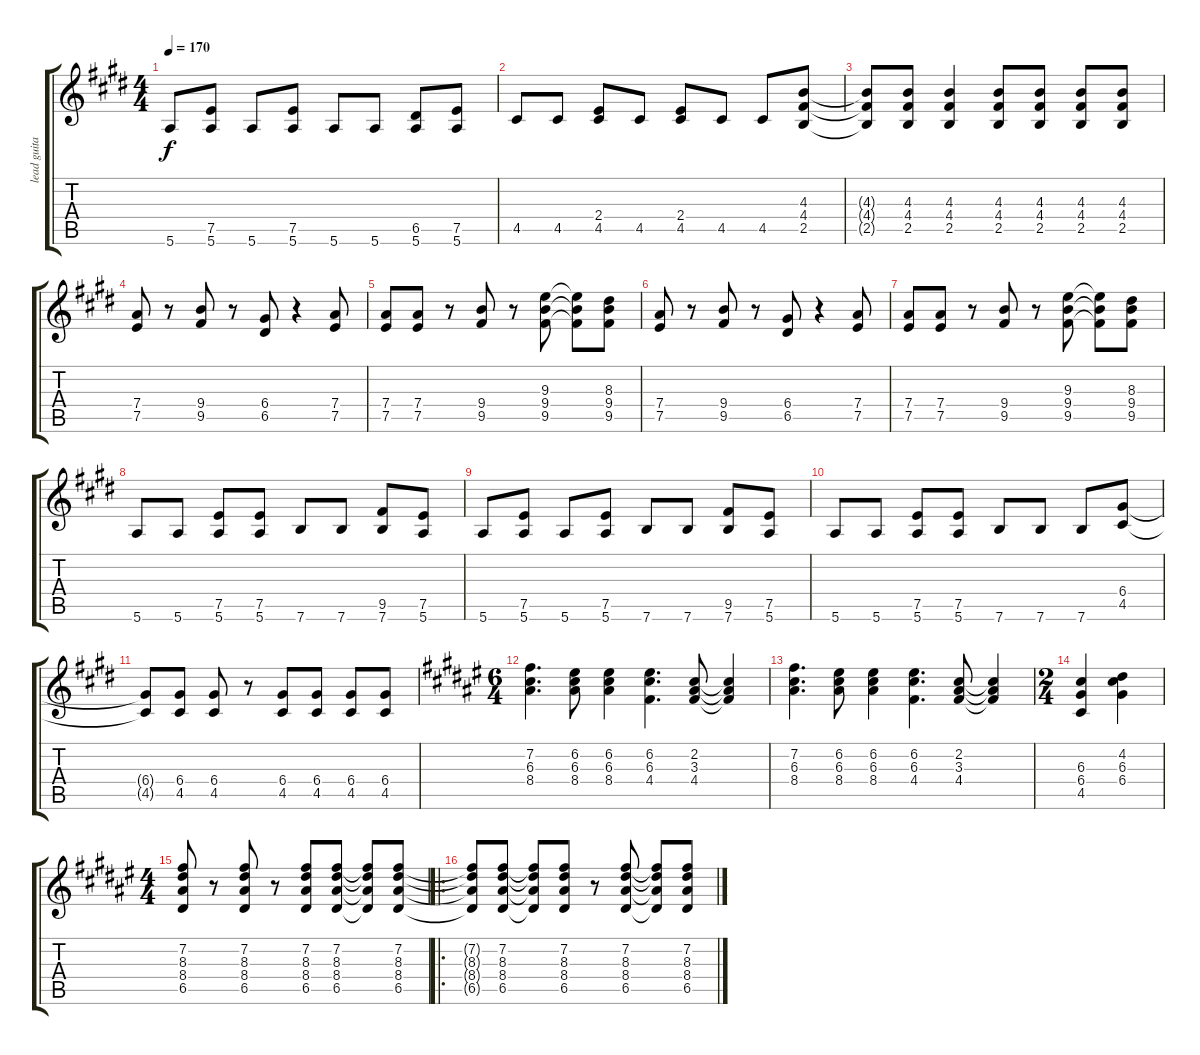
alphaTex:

\track ("lead guitar" "lead guita") {instrument distortionguitar}
\staff {score tabs}
\tuning (E4 B3 G3 D3 A2 E2) {hide}
\ts (4 4)
\tempo 170
\clef g2
\ks e
5.6.8{dy f} (7.5 5.6).8 5.6.8 (7.5 5.6).8 5.6.8 5.6.8 (6.5 5.6).8 (7.5 5.6).8 |
4.5.8 4.5.8 (2.4 4.5).8 4.5.8 (2.4 4.5).8 4.5.8 4.5.8 (4.3 4.4 2.5).8 |
(4.3{t} 4.4{t} 2.5{t}).8 (4.3 4.4 2.5).8 (4.3 4.4 2.5).4 (4.3 4.4 2.5).8 (4.3 4.4 2.5).8 (4.3 4.4 2.5).8 (4.3 4.4 2.5).8 |
(7.4 7.5).8 r.8 (9.4 9.5).8 r.8 (6.4 6.5).8 r.4 (7.4 7.5).8 |
(7.4 7.5).8 (7.4 7.5).8 r.8 (9.4 9.5).8 r.8 (9.3 9.4 9.5).8 (9.3{t} 9.4{t} 9.5{t}).8 (8.3 9.4 9.5).8 |
(7.4 7.5).8 r.8 (9.4 9.5).8 r.8 (6.4 6.5).8 r.4 (7.4 7.5).8 |
(7.4 7.5).8 (7.4 7.5).8 r.8 (9.4 9.5).8 r.8 (9.3 9.4 9.5).8 (9.3{t} 9.4{t} 9.5{t}).8 (8.3 9.4 9.5).8 |
5.6.8 5.6.8 (7.5 5.6).8 (7.5 5.6).8 7.6.8 7.6.8 (9.5 7.6).8 (7.5 5.6).8 |
5.6.8 (7.5 5.6).8 5.6.8 (7.5 5.6).8 7.6.8 7.6.8 (9.5 7.6).8 (7.5 5.6).8 |
5.6.8 5.6.8 (7.5 5.6).8 (7.5 5.6).8 7.6.8 7.6.8 7.6.8 (6.4 4.5).8 |
(6.4{t} 4.5{t}).8 (6.4 4.5).8 (6.4 4.5).8 r.8 (6.4 4.5).8 (6.4 4.5).8 (6.4 4.5).8 (6.4 4.5).8 |
\ts (6 4)
\ks f#
(7.2 6.3 8.4).4{d} (6.2 6.3 8.4).8 (6.2 6.3 8.4).4 (6.2 6.3 4.4).4{d} (2.2 3.3 4.4).8 (2.2{t} 3.3{t} 4.4{t}).4 |
(7.2 6.3 8.4).4{d} (6.2 6.3 8.4).8 (6.2 6.3 8.4).4 (6.2 6.3 4.4).4{d} (2.2 3.3 4.4).8 (2.2{t} 3.3{t} 4.4{t}).4 |
\ts (2 4)
(6.3 6.4 4.5).4 (4.2 6.3 6.4).4 |
\ts (4 4)
(7.2 8.3 8.4 6.5).8 r.8 (7.2 8.3 8.4 6.5).8 r.8 (7.2 8.3 8.4 6.5).8 (7.2 8.3 8.4 6.5).8 (7.2{t} 8.3{t} 8.4{t} 6.5{t}).8 (7.2 8.3 8.4 6.5).8 |
\ro
(7.2{t} 8.3{t} 8.4{t} 6.5{t}).8 (7.2 8.3 8.4 6.5).8 (7.2{t} 8.3{t} 8.4{t} 6.5{t}).8 (7.2 8.3 8.4 6.5).8 r.8 (7.2 8.3 8.4 6.5).8 (7.2{t} 8.3{t} 8.4{t} 6.5{t}).8 (7.2 8.3 8.4 6.5).8
